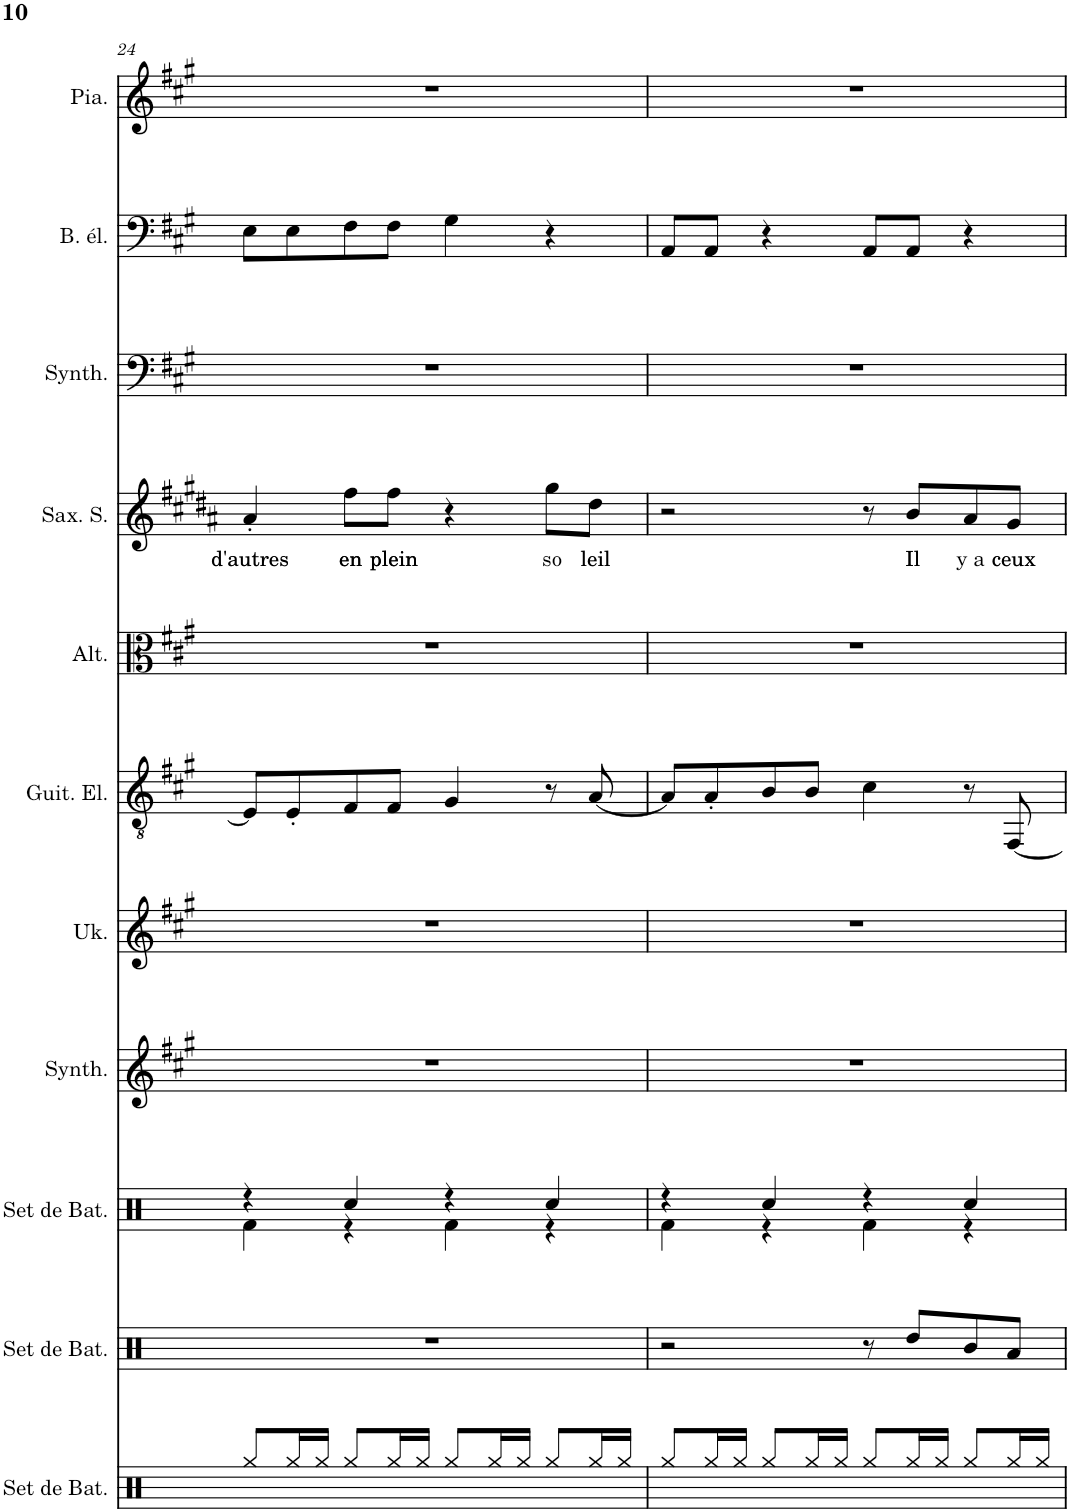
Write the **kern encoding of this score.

**kern	**kern	**kern	**kern	**kern	**kern	**kern	**kern	**text	**kern	**kern	**kern
*part11	*part10	*part9	*part8	*part7	*part6	*part5	*part4	*part4	*part3	*part2	*part1
*staff11	*staff10	*staff9	*staff8	*staff7	*staff6	*staff5	*staff4	*staff4	*staff3	*staff2	*staff1
*I"Set de batterie (Grand), Midi 12	*I"Set de batterie (Grand), Midi 11	*I"Set de batterie (Grand), Midi 10	*I"Synthétiseur d'instruments à cordes, strings	*I"Ukulélé, acc Guit	*I"Guitare électrique, overdrive	*I"Altos (section), nappes	*I"Saxophone Soprano	*	*I"Synthétiseur Pad, nappe1	*I"Basse électrique à 5 cordes, basse	*I"Piano, piano
*I'Set de Bat.	*I'Set de Bat.	*I'Set de Bat.	*I'Synth.	*I'Uk.	*I'Guit. El.	*I'Alt.	*I'Sax. S.	*	*I'Synth.	*I'B. él.	*I'Pia.
!!LO:PB:g=z
*clefX	*clefX	*clefX	*clefG2	*clefG2	*clefGv2	*clefC3	*clefG2	*	*clefF4	*clefF4	*clefG2
*	*	*	*	*	*	*	*Trd1c2	*	*	*Trd7c12	*
*k[]	*k[]	*k[]	*k[f#c#g#]	*k[f#c#g#]	*k[f#c#g#]	*k[f#c#g#]	*k[f#c#g#d#a#]	*	*k[f#c#g#]	*k[f#c#g#]	*k[f#c#g#]
*M4/4	*M4/4	*M4/4	*M4/4	*M4/4	*M4/4	*M4/4	*M4/4	*	*M4/4	*M4/4	*M4/4
=24	=24	=24	=24	=24	=24	=24	=24	=24	=24	=24	=24
*	*	*^	*	*	*	*	*	*	*	*	*
!	!	!	!	!	!	!	!	!	!LO:LY:b	!	!	!
8Rgg/L	1r	4r	4Rf\	1r	1r	8E/L]	1r	4a#'/	d'autres	1r	8E\L	1r
16Rgg/L	.	.	.	.	.	8E'/	.	.	.	.	8E\	.
16Rgg/JJ	.	.	.	.	.	.	.	.	.	.	.	.
!	!	!	!	!	!	!	!	!	!LO:LY:b	!	!	!
8Rgg/L	.	4Rcc/	4r	.	.	8F#/	.	8ff#\L	en	.	8F#\	.
!	!	!	!	!	!	!	!	!	!LO:LY:b	!	!	!
16Rgg/L	.	.	.	.	.	8F#/J	.	8ff#\J	plein	.	8F#\J	.
16Rgg/JJ	.	.	.	.	.	.	.	.	.	.	.	.
8Rgg/L	.	4r	4Rf\	.	.	4G#/	.	4r	.	.	4G#\	.
16Rgg/L	.	.	.	.	.	.	.	.	.	.	.	.
16Rgg/JJ	.	.	.	.	.	.	.	.	.	.	.	.
!	!	!	!	!	!	!	!	!	!LO:LY:b	!	!	!
8Rgg/L	.	4Rcc/	4r	.	.	8r	.	8gg#\L	so	.	4r	.
!	!	!	!	!	!	!	!	!	!LO:LY:b	!	!	!
16Rgg/L	.	.	.	.	.	[8A/	.	8dd#\J	leil	.	.	.
16Rgg/JJ	.	.	.	.	.	.	.	.	.	.	.	.
=25	=25	=25	=25	=25	=25	=25	=25	=25	=25	=25	=25	=25
8Rgg/L	2r	4r	4Rf\	1r	1r	8A/L]	1r	2r	.	1r	8AA/L	1r
16Rgg/L	.	.	.	.	.	8A'/	.	.	.	.	8AA/J	.
16Rgg/JJ	.	.	.	.	.	.	.	.	.	.	.	.
8Rgg/L	.	4Rcc/	4r	.	.	8B/	.	.	.	.	4r	.
16Rgg/L	.	.	.	.	.	8B/J	.	.	.	.	.	.
16Rgg/JJ	.	.	.	.	.	.	.	.	.	.	.	.
8Rgg/L	8r	4r	4Rf\	.	.	4c#\	.	8r	.	.	8AA/L	.
!	!	!	!	!	!	!	!	!	!LO:LY:b	!	!	!
16Rgg/L	8Rdd/L	.	.	.	.	.	.	8b/L	Il	.	8AA/J	.
16Rgg/JJ	.	.	.	.	.	.	.	.	.	.	.	.
!	!	!	!	!	!	!	!	!	!LO:LY:b	!	!	!
8Rgg/L	8R/	4Rcc/	4r	.	.	8r	.	8a#/	y a	.	4r	.
!	!	!	!	!	!	!	!	!	!LO:LY:b	!	!	!
16Rgg/L	8Ra/J	.	.	.	.	[8FF#/	.	8g#/J	ceux	.	.	.
16Rgg/JJ	.	.	.	.	.	.	.	.	.	.	.	.
*	*	*v	*v	*	*	*	*	*	*	*	*	*
=	=	=	=	=	=	=	=	=	=	=	=
*-	*-	*-	*-	*-	*-	*-	*-	*-	*-	*-	*-
